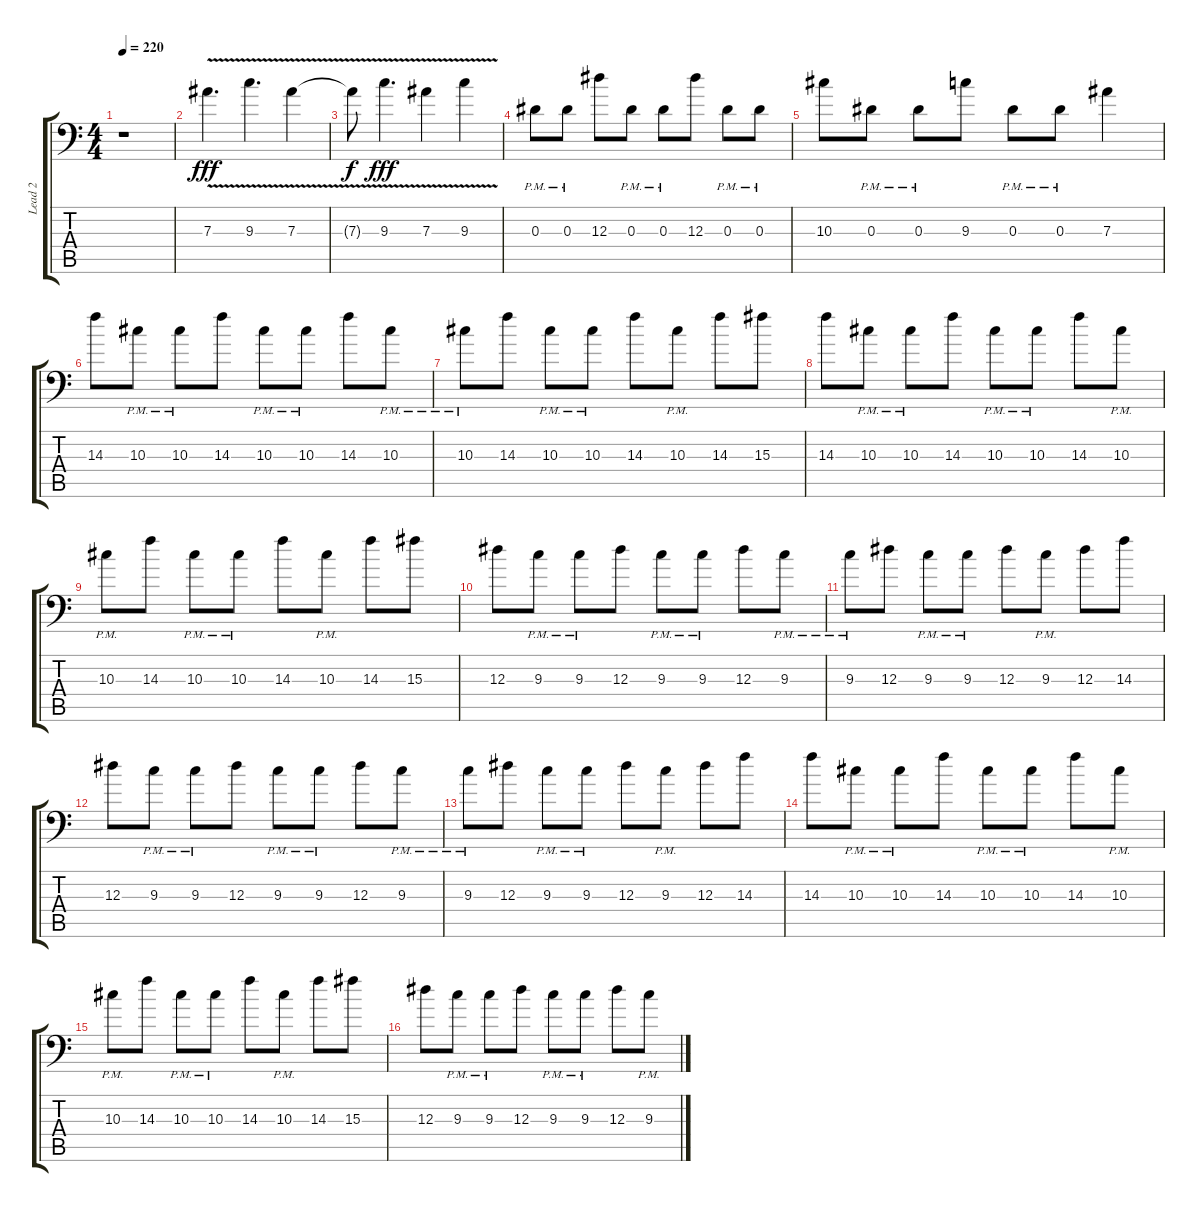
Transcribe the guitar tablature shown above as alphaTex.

\track ("Lead 2" "Lead 2") {instrument distortionguitar}
\staff {score tabs}
\tuning (C4 G3 Eb3 Bb2 F2 Bb1) {hide}
\ts (4 4)
\tempo 220
\clef f4
\ks c
r.1{dy fff} |
7.3{v}.4{d} 9.3{v}.4{d} 7.3{v}.4 |
7.3{t}.8{dy f} 9.3{v}.4{d dy fff} 7.3{v}.4 9.3{v}.4 |
0.3{pm}.8 0.3{pm}.8 12.3.8 0.3{pm}.8 0.3{pm}.8 12.3.8 0.3{pm}.8 0.3{pm}.8 |
10.3.8 0.3{pm}.8 0.3{pm}.8 9.3.8 0.3{pm}.8 0.3{pm}.8 7.3.4 |
14.3.8{volume 12} 10.3{pm}.8 10.3{pm}.8 14.3.8 10.3{pm}.8 10.3{pm}.8 14.3.8 10.3{pm}.8 |
10.3{pm}.8 14.3.8 10.3{pm}.8 10.3{pm}.8 14.3.8 10.3{pm}.8 14.3.8 15.3.8 |
14.3.8 10.3{pm}.8 10.3{pm}.8 14.3.8 10.3{pm}.8 10.3{pm}.8 14.3.8 10.3{pm}.8 |
10.3{pm}.8 14.3.8 10.3{pm}.8 10.3{pm}.8 14.3.8 10.3{pm}.8 14.3.8 15.3.8 |
12.3.8 9.3{pm}.8 9.3{pm}.8 12.3.8 9.3{pm}.8 9.3{pm}.8 12.3.8 9.3{pm}.8 |
9.3{pm}.8 12.3.8 9.3{pm}.8 9.3{pm}.8 12.3.8 9.3{pm}.8 12.3.8 14.3.8 |
12.3.8 9.3{pm}.8 9.3{pm}.8 12.3.8 9.3{pm}.8 9.3{pm}.8 12.3.8 9.3{pm}.8 |
9.3{pm}.8 12.3.8 9.3{pm}.8 9.3{pm}.8 12.3.8 9.3{pm}.8 12.3.8 14.3.8 |
14.3.8 10.3{pm}.8 10.3{pm}.8 14.3.8 10.3{pm}.8 10.3{pm}.8 14.3.8 10.3{pm}.8 |
10.3{pm}.8 14.3.8 10.3{pm}.8 10.3{pm}.8 14.3.8 10.3{pm}.8 14.3.8 15.3.8 |
12.3.8 9.3{pm}.8 9.3{pm}.8 12.3.8 9.3{pm}.8 9.3{pm}.8 12.3.8 9.3{pm}.8
